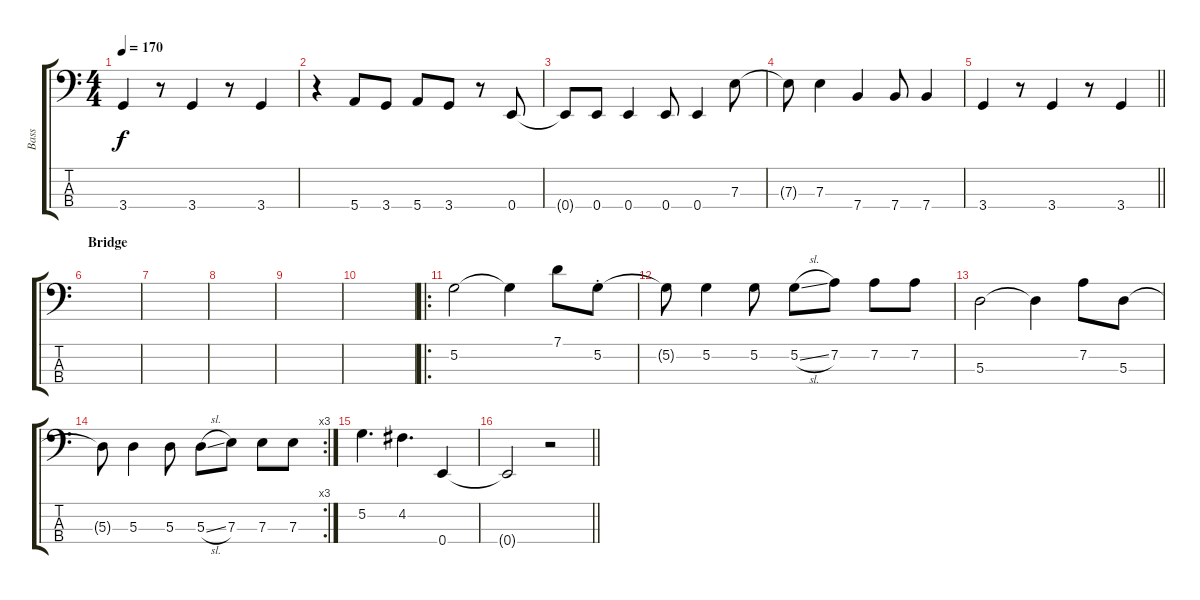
\track ("Bass" "Bass") {instrument electricbassfinger}
\staff {score tabs}
\tuning (G2 D2 A1 E1) {hide}
\ts (4 4)
\tempo 170
\clef f4
\ks c
3.4.4{dy f} r.8 3.4.4 r.8 3.4.4 |
r.4 5.4.8 3.4.8 5.4.8 3.4.8 r.8 0.4.8 |
0.4{t}.8 0.4.8 0.4.4 0.4.8 0.4.4 7.3.8 |
7.3{t}.8 7.3.4 7.4.4 7.4.8 7.4.4 |
\barLineRight lightlight
3.4.4 r.8 3.4.4 r.8 3.4.4 |
\section ("" "Bridge")
|
|
|
|
|
\ro
5.2.2 5.2{t}.4 7.1.8 5.2{st}.8 |
5.2{t}.8 5.2.4 5.2.8 5.2{sl}.8 7.2.8 7.2.8 7.2.8 |
5.3.2 5.3{t}.4 7.2.8 5.3.8 |
\rc 3
5.3{t}.8 5.3.4 5.3.8 5.3{sl}.8 7.3.8 7.3.8 7.3.8 |
5.2.4{d} 4.2.4{d} 0.4.4 |
\barLineRight lightlight
0.4{t}.2 r.2
